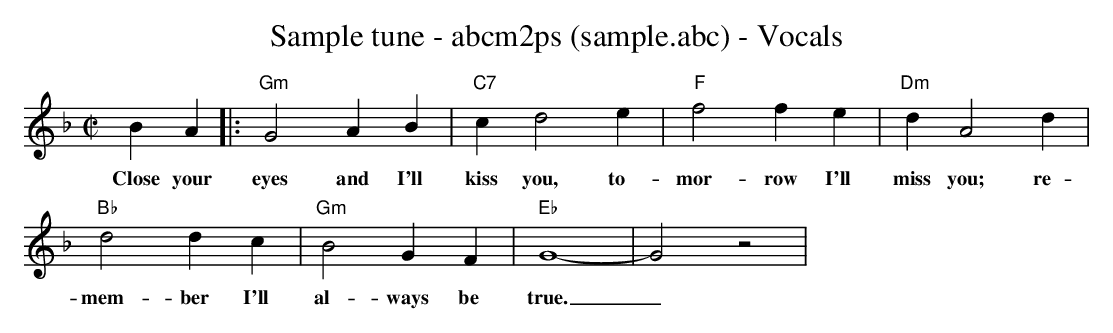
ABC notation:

X:1
T:Sample tune - abcm2ps (sample.abc) - Vocals
M: C|
K: F
L: 1/4
BA |: "Gm"G2AB|"C7"cd2e|"F"f2fe|"Dm"dA2d|
w: Close your eyes and I'll kiss you, to-mor-row I'll miss you; re-
"Bb"d2dc|"Gm"B2GF|"Eb"G4-|G2 z2|
w:mem-ber I'll al-ways be true._
